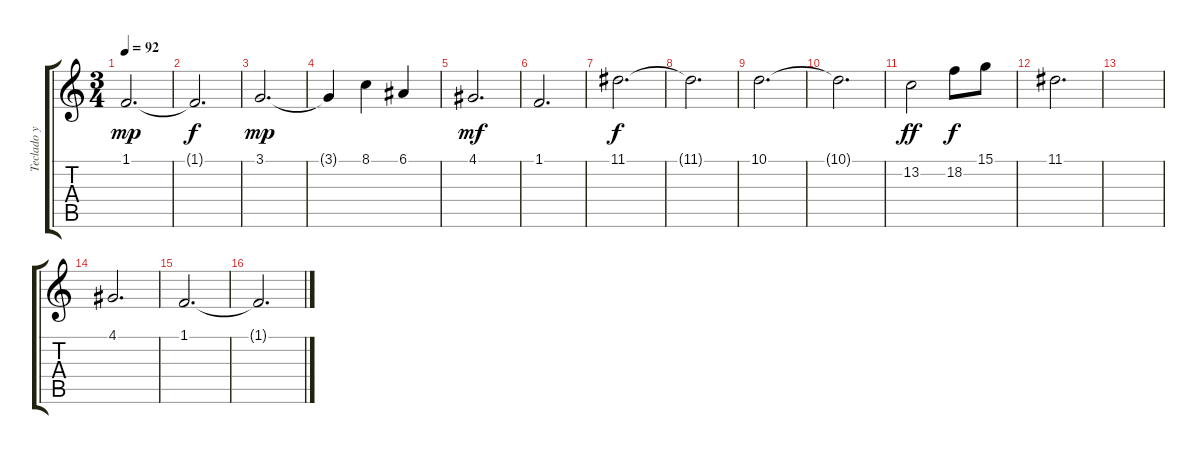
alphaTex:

\track ("Teclado y Strings" "Teclado y ") {instrument pad4choir}
\staff {score tabs}
\tuning (E4 B3 G3 D3 A2 E2) {hide}
\ts (3 4)
\tempo 92
\clef g2
\ks c
1.1.2{d dy mp volume 7} |
1.1{t}.2{d dy f} |
3.1.2{d dy mp} |
3.1{t}.4 8.1.4 6.1.4 |
4.1.2{d dy mf} |
1.1.2{d} |
11.1.2{d dy f instrument synthvoice} |
11.1{t}.2{d} |
10.1.2{d} |
10.1{t}.2{d} |
13.2.2{dy ff} 18.2.8{dy f} 15.1.8 |
11.1.2{d} |
|
4.1.2{d} |
1.1.2{d} |
1.1{t}.2{d}
